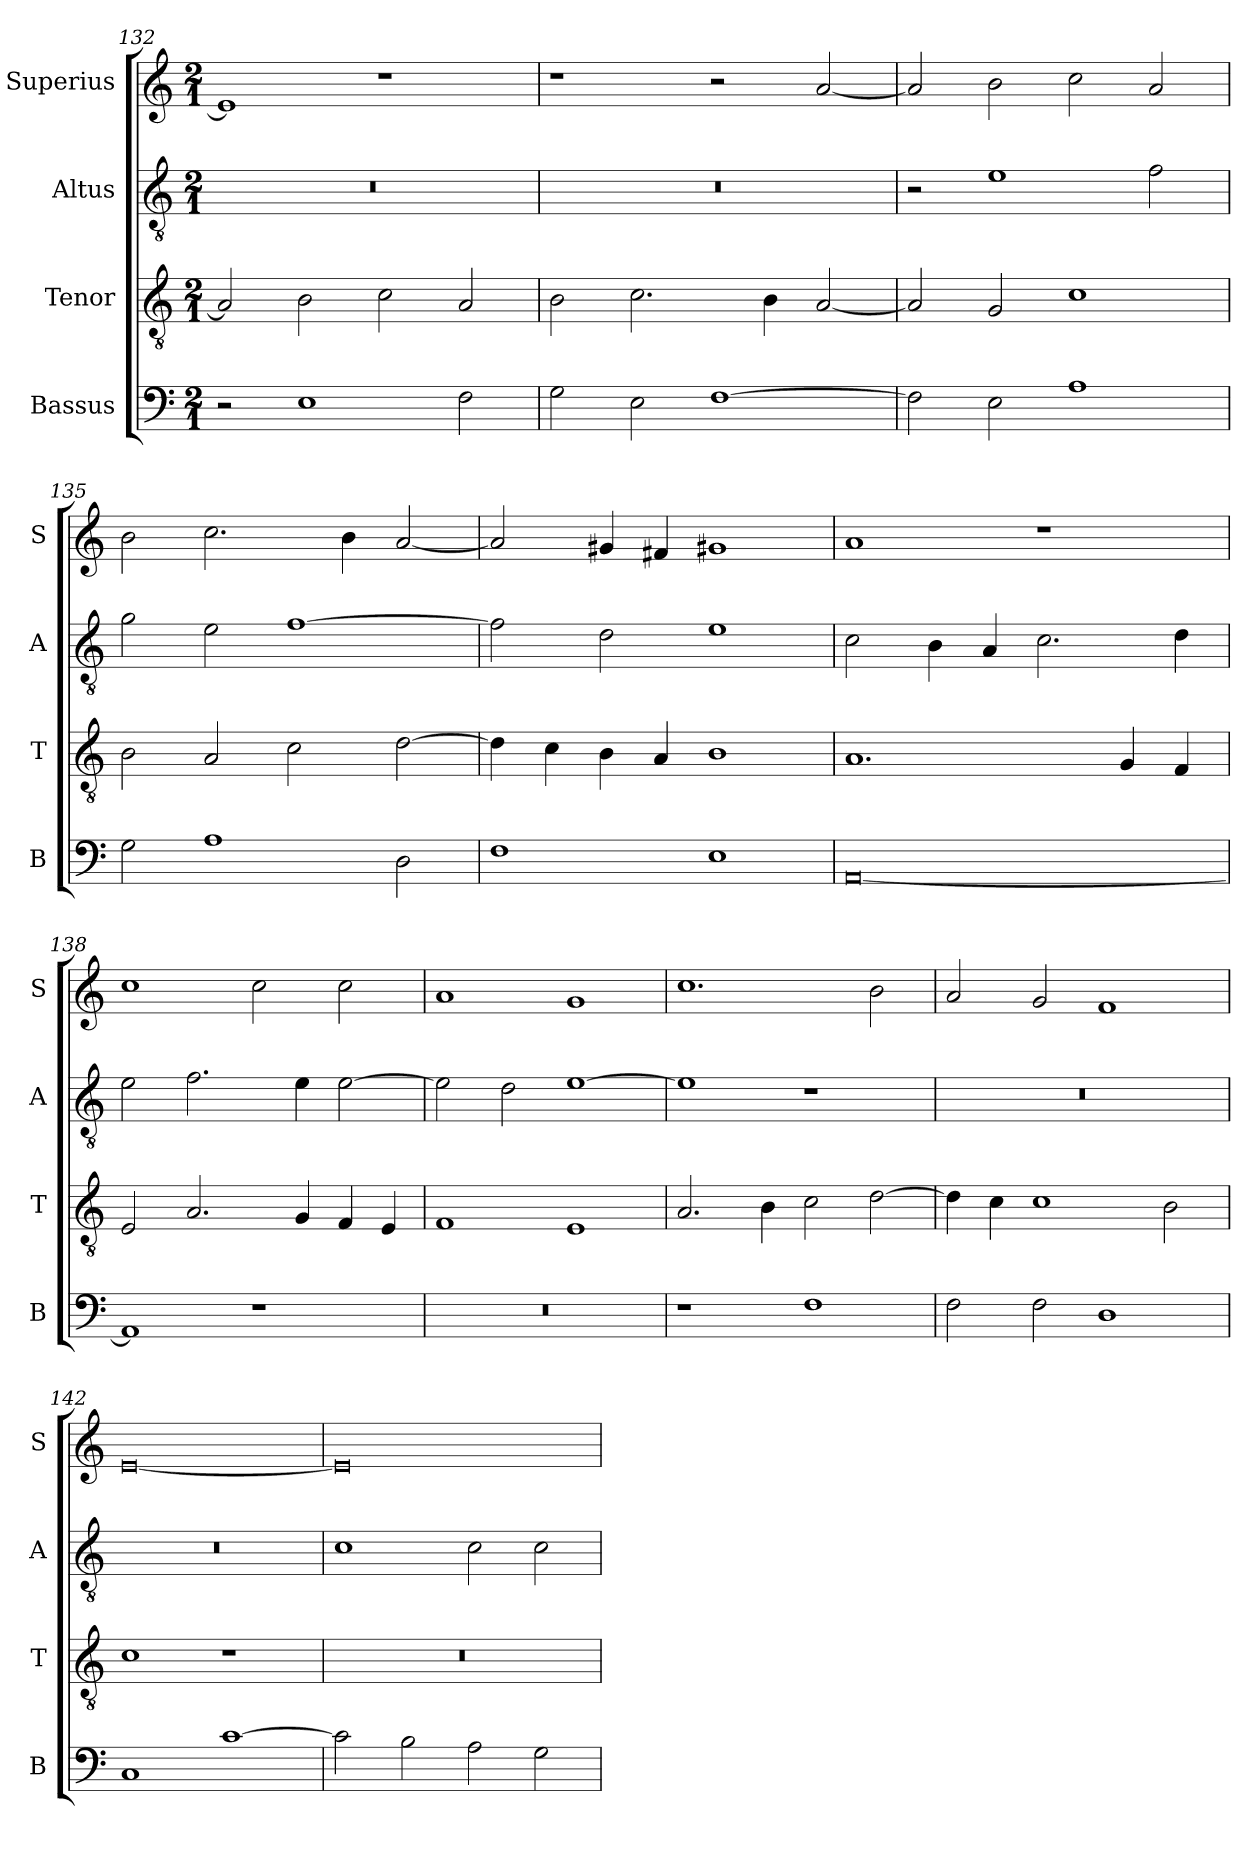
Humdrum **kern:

**kern	**kern	**kern	**kern
*part4	*part3	*part2	*part1
*staff4	*staff3	*staff2	*staff1
*I"Bassus	*I"Tenor	*I"Altus	*I"Superius
*I'B	*I'T	*I'A	*I'S
*clefF4	*clefGv2	*clefGv2	*clefG2
*k[]	*k[]	*k[]	*k[]
*C:	*C:	*C:	*C:
*M2/1	*M2/1	*M2/1	*M2/1
=132	=132	=132	=132
2r	2A]	0r	1e]
1E	2B	.	.
.	2c	.	1r
2F	2A	.	.
=133	=133	=133	=133
2G	2B	0r	1r
2E	2.c	.	.
[1F	.	.	2r
.	4B	.	.
.	[2A	.	[2a
=134	=134	=134	=134
2F]	2A]	2r	2a]
2E	2G	1e	2b
1A	1c	.	2cc
.	.	2f	2a
=135	=135	=135	=135
2G	2B	2g	2b
1A	2A	2e	2.cc
.	2c	[1f	.
.	.	.	4b
2D	[2d	.	[2a
=136	=136	=136	=136
1F	4d]	2f]	2a]
.	4c	.	.
.	4B	2d	4g#X
.	4A	.	4f#X
1E	1B	1e	1g#X
=137	=137	=137	=137
[0AA	1.A	2c	1a
.	.	4B	.
.	.	4A	.
.	.	2.c	1r
.	4G	.	.
.	4F	4d	.
=138	=138	=138	=138
1AA]	2E	2e	1cc
.	2.A	2.f	.
1r	.	.	2cc
.	4G	4e	.
.	4F	[2e	2cc
.	4E	.	.
=139	=139	=139	=139
0r	1F	2e]	1a
.	.	2d	.
.	1E	[1e	1g
=140	=140	=140	=140
1r	2.A	1e]	1.cc
.	4B	.	.
1F	2c	1r	.
.	[2d	.	2b
=141	=141	=141	=141
2F	4d]	0r	2a
.	4c	.	.
2F	1c	.	2g
1D	.	.	1f
.	2B	.	.
=142	=142	=142	=142
1C	1c	0r	[0e
[1c	1r	.	.
=143	=143	=143	=143
2c]	0r	1c	0e]
2B	.	.	.
2A	.	2c	.
2G	.	2c	.
=	=	=	=
*-	*-	*-	*-
